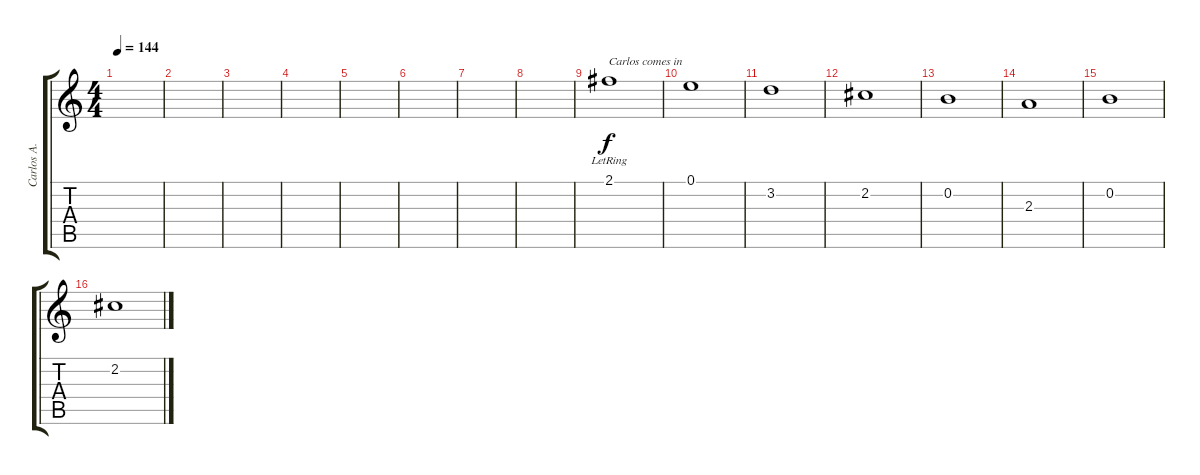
\track ("Carlos A." "Carlos A.") {instrument overdrivenguitar}
\staff {score tabs}
\tuning (E4 B3 G3 D3 A2 E2) {hide}
\ts (4 4)
\tempo 144
\clef g2
\ks c
|
|
|
|
|
|
|
|
2.1{lr}.1{txt "Carlos comes in"} |
0.1.1 |
3.2.1 |
2.2.1 |
0.2.1 |
2.3.1 |
0.2.1 |
2.2.1
